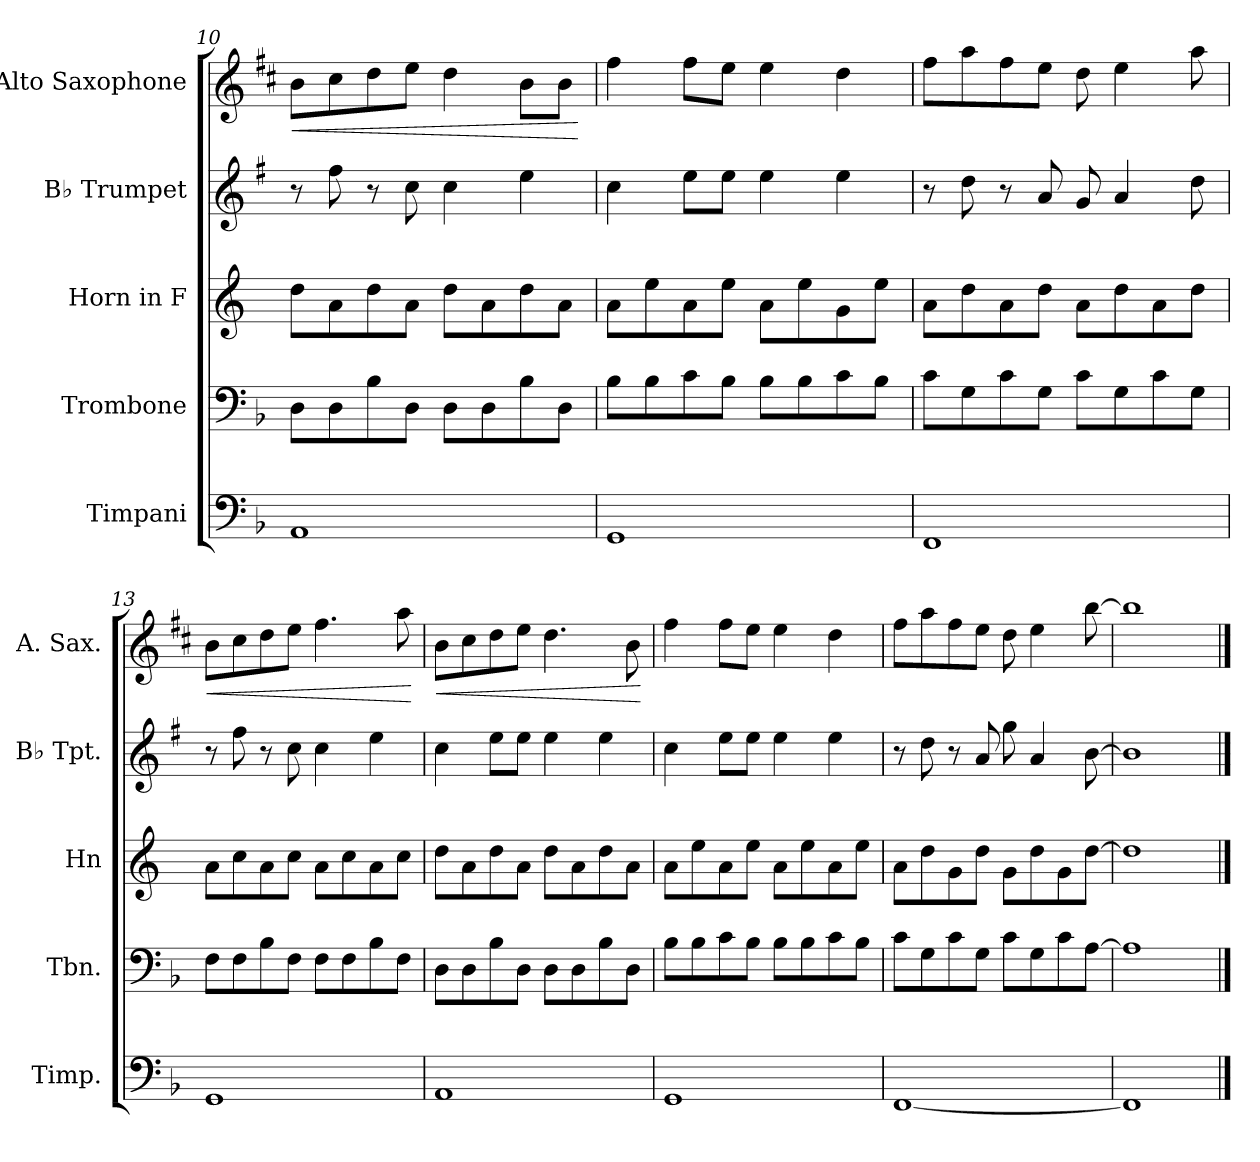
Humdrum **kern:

**kern	**kern	**kern	**kern	**kern	**dynam
*part5	*part4	*part3	*part2	*part1	*part1
*staff5	*staff4	*staff3	*staff2	*staff1	*staff1
*I"Timpani	*I"Trombone	*I"Horn in F	*I"B♭ Trumpet	*I"Alto Saxophone	*
*I'Timp.	*I'Tbn.	*I'Hn	*I'B♭ Tpt.	*I'A. Sax.	*
*clefF4	*clefF4	*clefG2	*clefG2	*clefG2	*
*	*	*ITrd4c7	*ITrd1c2	*ITrd5c9	*
*k[b-]	*k[b-]	*k[b-]	*k[b-]	*k[b-]	*
=10	=10	=10	=10	=10	=10
!	!	!	!	!	!LO:HP:b
1AA	8D\L	8g\L	8r	8d\L	<
.	8D\	8d\	8ee\	8e\	.
.	8B-\	8g\	8r	8f\	.
.	8D\J	8d\J	8b-\	8g\J	.
.	8D\L	8g\L	4b-\	4f\	.
.	8D\	8d\	.	.	.
.	8B-\	8g\	4dd\	8d\L	.
.	8D\J	8d\J	.	8d\J	.
.	.	.	.	.	[
=11	=11	=11	=11	=11	=11
1GG	8B-\L	8d\L	4b-\	4a\	.
.	8B-\	8a\	.	.	.
.	8c\	8d\	8dd\L	8a\L	.
.	8B-\J	8a\J	8dd\J	8g\J	.
.	8B-\L	8d\L	4dd\	4g\	.
.	8B-\	8a\	.	.	.
.	8c\	8c\	4dd\	4f\	.
.	8B-\J	8a\J	.	.	.
!!LO:PB:g=z
=12	=12	=12	=12	=12	=12
1FF	8c\L	8d\L	8r	8a\L	.
.	8G\	8g\	8cc\	8cc\	.
.	8c\	8d\	8r	8a\	.
.	8G\J	8g\J	8g/	8g\J	.
.	8c\L	8d\L	8f/	8f\	.
.	8G\	8g\	4g/	4g\	.
.	8c\	8d\	.	.	.
.	8G\J	8g\J	8cc\	8cc\	.
=13	=13	=13	=13	=13	=13
!	!	!	!	!	!LO:HP:b
1GG	8F\L	8d\L	8r	8d\L	<
.	8F\	8f\	8ee\	8e\	.
.	8B-\	8d\	8r	8f\	.
.	8F\J	8f\J	8b-\	8g\J	.
.	8F\L	8d\L	4b-\	4.a\	.
.	8F\	8f\	.	.	.
.	8B-\	8d\	4dd\	.	.
.	8F\J	8f\J	.	8cc\	.
.	.	.	.	.	[
=14	=14	=14	=14	=14	=14
!	!	!	!	!	!LO:HP:b
1AA	8D\L	8g\L	4b-\	8d\L	<
.	8D\	8d\	.	8e\	.
.	8B-\	8g\	8dd\L	8f\	.
.	8D\J	8d\J	8dd\J	8g\J	.
.	8D\L	8g\L	4dd\	4.f\	.
.	8D\	8d\	.	.	.
.	8B-\	8g\	4dd\	.	.
.	8D\J	8d\J	.	8d\	.
.	.	.	.	.	[
=15	=15	=15	=15	=15	=15
1GG	8B-\L	8d\L	4b-\	4a\	.
.	8B-\	8a\	.	.	.
.	8c\	8d\	8dd\L	8a\L	.
.	8B-\J	8a\J	8dd\J	8g\J	.
.	8B-\L	8d\L	4dd\	4g\	.
.	8B-\	8a\	.	.	.
.	8c\	8d\	4dd\	4f\	.
.	8B-\J	8a\J	.	.	.
=16	=16	=16	=16	=16	=16
[1FF	8c\L	8d\L	8r	8a\L	.
.	8G\	8g\	8cc\	8cc\	.
.	8c\	8c\	8r	8a\	.
.	8G\J	8g\J	8g/	8g\J	.
.	8c\L	8c\L	8ff\	8f\	.
.	8G\	8g\	4g/	4g\	.
.	8c\	8c\	.	.	.
.	[8A\J	[8g\J	[8a\	[8dd\	.
!!LO:LB:g=z
=17	=17	=17	=17	=17	=17
1FF]	1A]	1g]	1a]	1dd]	.
==	==	==	==	==	==
*-	*-	*-	*-	*-	*-
